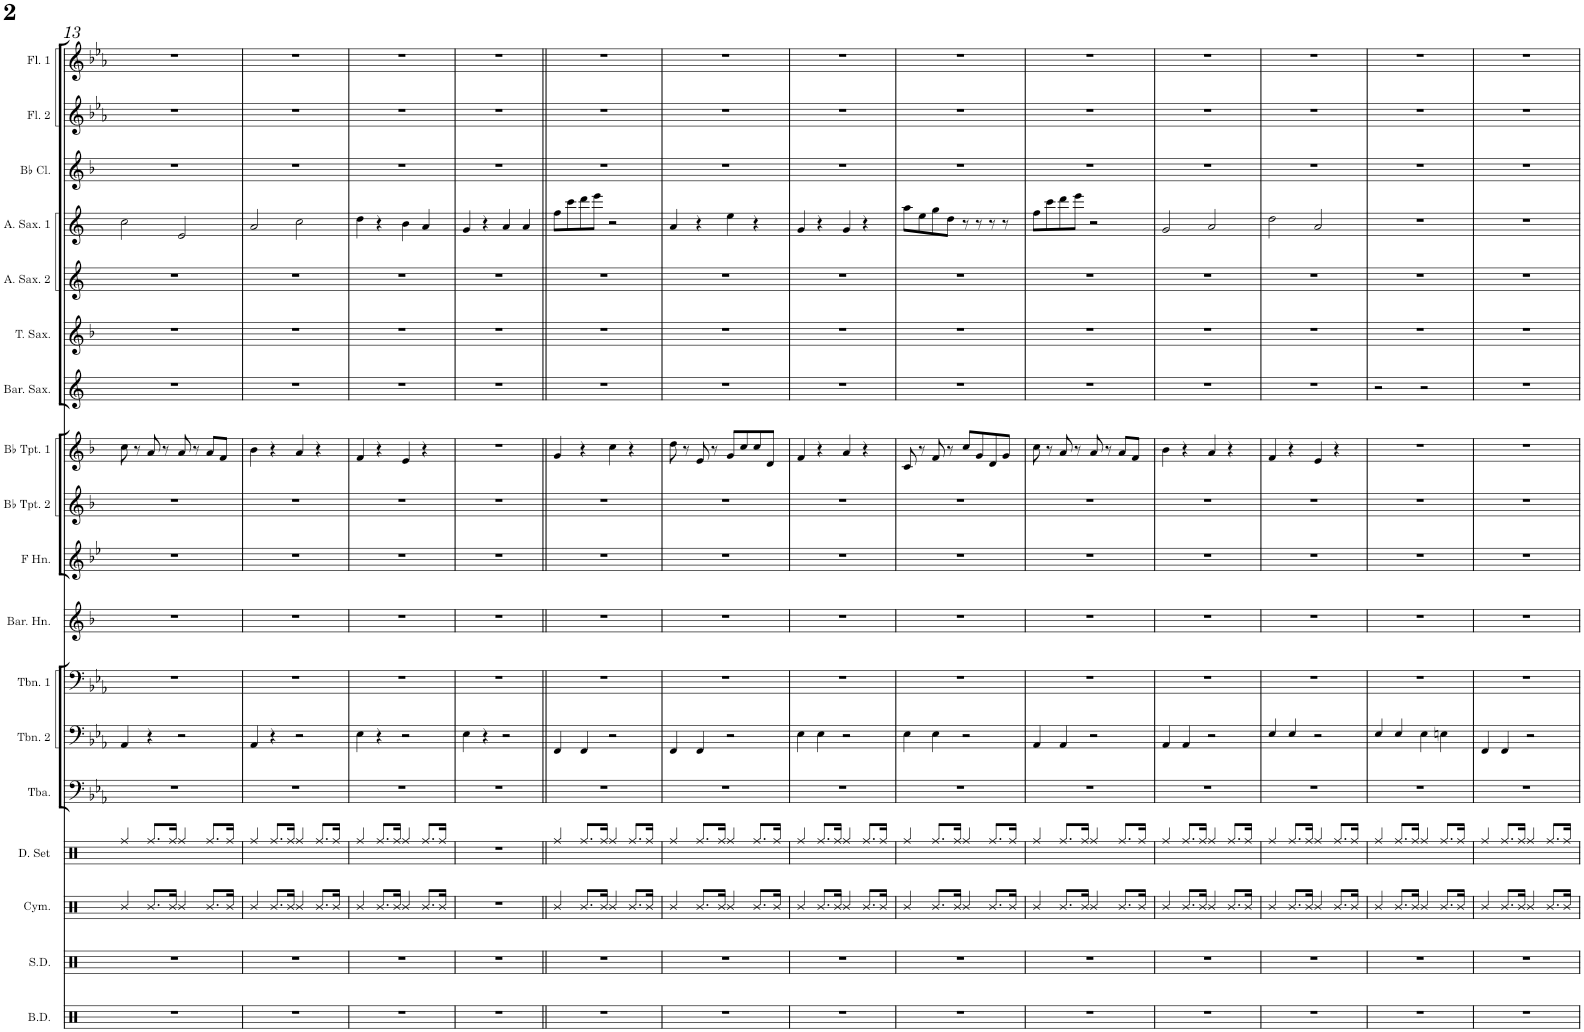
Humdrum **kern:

**kern	**kern	**kern	**kern	**kern	**kern	**kern	**kern	**kern	**kern	**kern	**kern	**kern	**kern	**kern	**kern	**kern	**kern
*part18	*part17	*part16	*part15	*part14	*part13	*part12	*part11	*part10	*part9	*part8	*part7	*part6	*part5	*part4	*part3	*part2	*part1
*staff18	*staff17	*staff16	*staff15	*staff14	*staff13	*staff12	*staff11	*staff10	*staff9	*staff8	*staff7	*staff6	*staff5	*staff4	*staff3	*staff2	*staff1
*I"Bass Drums	*I"Snare Drum	*I"Cymbals	*I"Drumset	*I"Tuba	*I"Trombone 2	*I"Trombone 1	*I"Baritone Horn	*I"Horn in F	*I"Bb Trumpet 2	*I"Bb Trumpet 1	*I"Baritone Saxophone	*I"Tenor Saxophone	*I"Alto Saxophone 2	*I"Alto Saxophone 1	*I"Bb Clarinet	*I"Flute 2	*I"Flute 1
*I'B.D.	*I'S.D.	*I'Cym.	*I'D. Set	*I'Tba.	*I'Tbn. 2	*I'Tbn. 1	*I'Bar. Hn.	*	*I'Bb Tpt. 2	*I'Bb Tpt. 1	*I'Bar. Sax.	*I'T. Sax.	*I'A. Sax. 2	*I'A. Sax. 1	*I'Bb Cl.	*I'Fl. 2	*I'Fl. 1
!!LO:PB:g=z
*clefX	*clefX	*clefX	*clefX	*clefF4	*clefF4	*clefF4	*clefG2	*clefG2	*clefG2	*clefG2	*clefG2	*clefG2	*clefG2	*clefG2	*clefG2	*clefG2	*clefG2
*	*	*	*	*	*	*	*Trd4c7	*Trd4c7	*Trd1c2	*Trd1c2	*Trd12c21	*Trd8c14	*Trd5c9	*Trd5c9	*Trd1c2	*	*
*k[]	*k[]	*k[]	*k[]	*k[b-e-a-]	*k[b-e-a-]	*k[b-e-a-]	*k[b-]	*k[b-e-]	*k[b-]	*k[b-]	*k[]	*k[b-]	*k[]	*k[]	*k[b-]	*k[b-e-a-]	*k[b-e-a-]
*M4/4	*M4/4	*M4/4	*M4/4	*M4/4	*M4/4	*M4/4	*M4/4	*M4/4	*M4/4	*M4/4	*M4/4	*M4/4	*M4/4	*M4/4	*M4/4	*M4/4	*M4/4
=13	=13	=13	=13	=13	=13	=13	=13	=13	=13	=13	=13	=13	=13	=13	=13	=13	=13
1r	1r	4R/	4Rff/	1r	4AA-/	1r	1r	1r	1r	8cc\	1r	1r	1r	2cc\	1r	1r	1r
.	.	.	.	.	.	.	.	.	.	8r	.	.	.	.	.	.	.
.	.	8.R/L	8.Rff/L	.	4r	.	.	.	.	8a/	.	.	.	.	.	.	.
.	.	.	.	.	.	.	.	.	.	8r	.	.	.	.	.	.	.
.	.	16R/Jk	16Rff/Jk	.	.	.	.	.	.	.	.	.	.	.	.	.	.
.	.	4R/	4Rff/	.	2r	.	.	.	.	8a/	.	.	.	2e/	.	.	.
.	.	.	.	.	.	.	.	.	.	8r	.	.	.	.	.	.	.
.	.	8.R/L	8.Rff/L	.	.	.	.	.	.	8a/L	.	.	.	.	.	.	.
.	.	.	.	.	.	.	.	.	.	8f/J	.	.	.	.	.	.	.
.	.	16R/Jk	16Rff/Jk	.	.	.	.	.	.	.	.	.	.	.	.	.	.
=14	=14	=14	=14	=14	=14	=14	=14	=14	=14	=14	=14	=14	=14	=14	=14	=14	=14
1r	1r	4R/	4Rff/	1r	4AA-/	1r	1r	1r	1r	4b-\	1r	1r	1r	2a/	1r	1r	1r
.	.	8.R/L	8.Rff/L	.	4r	.	.	.	.	4r	.	.	.	.	.	.	.
.	.	16R/Jk	16Rff/Jk	.	.	.	.	.	.	.	.	.	.	.	.	.	.
.	.	4R/	4Rff/	.	2r	.	.	.	.	4a/	.	.	.	2cc\	.	.	.
.	.	8.R/L	8.Rff/L	.	.	.	.	.	.	4r	.	.	.	.	.	.	.
.	.	16R/Jk	16Rff/Jk	.	.	.	.	.	.	.	.	.	.	.	.	.	.
=15	=15	=15	=15	=15	=15	=15	=15	=15	=15	=15	=15	=15	=15	=15	=15	=15	=15
1r	1r	4R/	4Rff/	1r	4E-\	1r	1r	1r	1r	4f/	1r	1r	1r	4dd\	1r	1r	1r
.	.	8.R/L	8.Rff/L	.	4r	.	.	.	.	4r	.	.	.	4r	.	.	.
.	.	16R/Jk	16Rff/Jk	.	.	.	.	.	.	.	.	.	.	.	.	.	.
.	.	4R/	4Rff/	.	2r	.	.	.	.	4e/	.	.	.	4b\	.	.	.
.	.	8.R/L	8.Rff/L	.	.	.	.	.	.	4r	.	.	.	4a/	.	.	.
.	.	16R/Jk	16Rff/Jk	.	.	.	.	.	.	.	.	.	.	.	.	.	.
=16	=16	=16	=16	=16	=16	=16	=16	=16	=16	=16	=16	=16	=16	=16	=16	=16	=16
1r	1r	1r	1r	1r	4E-\	1r	1r	1r	1r	1r	1r	1r	1r	4g/	1r	1r	1r
.	.	.	.	.	4r	.	.	.	.	.	.	.	.	4r	.	.	.
.	.	.	.	.	2r	.	.	.	.	.	.	.	.	4a/	.	.	.
.	.	.	.	.	.	.	.	.	.	.	.	.	.	4a/	.	.	.
=17||	=17||	=17||	=17||	=17||	=17||	=17||	=17||	=17||	=17||	=17||	=17||	=17||	=17||	=17||	=17||	=17||	=17||
1r	1r	4R/	4Rff/	1r	4FF/	1r	1r	1r	1r	4g/	1r	1r	1r	8ff\L	1r	1r	1r
.	.	.	.	.	.	.	.	.	.	.	.	.	.	8ccc\	.	.	.
.	.	8.R/L	8.Rff/L	.	4FF/	.	.	.	.	4r	.	.	.	8ddd\	.	.	.
.	.	.	.	.	.	.	.	.	.	.	.	.	.	8eee\J	.	.	.
.	.	16R/Jk	16Rff/Jk	.	.	.	.	.	.	.	.	.	.	.	.	.	.
.	.	4R/	4Rff/	.	2r	.	.	.	.	4cc\	.	.	.	2r	.	.	.
.	.	8.R/L	8.Rff/L	.	.	.	.	.	.	4r	.	.	.	.	.	.	.
.	.	16R/Jk	16Rff/Jk	.	.	.	.	.	.	.	.	.	.	.	.	.	.
=18	=18	=18	=18	=18	=18	=18	=18	=18	=18	=18	=18	=18	=18	=18	=18	=18	=18
1r	1r	4R/	4Rff/	1r	4FF/	1r	1r	1r	1r	8dd\	1r	1r	1r	4a/	1r	1r	1r
.	.	.	.	.	.	.	.	.	.	8r	.	.	.	.	.	.	.
.	.	8.R/L	8.Rff/L	.	4FF/	.	.	.	.	8e/	.	.	.	4r	.	.	.
.	.	.	.	.	.	.	.	.	.	8r	.	.	.	.	.	.	.
.	.	16R/Jk	16Rff/Jk	.	.	.	.	.	.	.	.	.	.	.	.	.	.
.	.	4R/	4Rff/	.	2r	.	.	.	.	8g/L	.	.	.	4ee\	.	.	.
.	.	.	.	.	.	.	.	.	.	8cc/	.	.	.	.	.	.	.
.	.	8.R/L	8.Rff/L	.	.	.	.	.	.	8cc/	.	.	.	4r	.	.	.
.	.	.	.	.	.	.	.	.	.	8d/J	.	.	.	.	.	.	.
.	.	16R/Jk	16Rff/Jk	.	.	.	.	.	.	.	.	.	.	.	.	.	.
=19	=19	=19	=19	=19	=19	=19	=19	=19	=19	=19	=19	=19	=19	=19	=19	=19	=19
1r	1r	4R/	4Rff/	1r	4E-\	1r	1r	1r	1r	4f/	1r	1r	1r	4g/	1r	1r	1r
.	.	8.R/L	8.Rff/L	.	4E-\	.	.	.	.	4r	.	.	.	4r	.	.	.
.	.	16R/Jk	16Rff/Jk	.	.	.	.	.	.	.	.	.	.	.	.	.	.
.	.	4R/	4Rff/	.	2r	.	.	.	.	4a/	.	.	.	4g/	.	.	.
.	.	8.R/L	8.Rff/L	.	.	.	.	.	.	4r	.	.	.	4r	.	.	.
.	.	16R/Jk	16Rff/Jk	.	.	.	.	.	.	.	.	.	.	.	.	.	.
=20	=20	=20	=20	=20	=20	=20	=20	=20	=20	=20	=20	=20	=20	=20	=20	=20	=20
1r	1r	4R/	4Rff/	1r	4E-\	1r	1r	1r	1r	8c/	1r	1r	1r	8aa\L	1r	1r	1r
.	.	.	.	.	.	.	.	.	.	8r	.	.	.	8ee\	.	.	.
.	.	8.R/L	8.Rff/L	.	4E-\	.	.	.	.	8f/	.	.	.	8gg\	.	.	.
.	.	.	.	.	.	.	.	.	.	8r	.	.	.	8dd\J	.	.	.
.	.	16R/Jk	16Rff/Jk	.	.	.	.	.	.	.	.	.	.	.	.	.	.
.	.	4R/	4Rff/	.	2r	.	.	.	.	8cc/L	.	.	.	8r	.	.	.
.	.	.	.	.	.	.	.	.	.	8g/	.	.	.	8r	.	.	.
.	.	8.R/L	8.Rff/L	.	.	.	.	.	.	8d/	.	.	.	8r	.	.	.
.	.	.	.	.	.	.	.	.	.	8g/J	.	.	.	8r	.	.	.
.	.	16R/Jk	16Rff/Jk	.	.	.	.	.	.	.	.	.	.	.	.	.	.
=21	=21	=21	=21	=21	=21	=21	=21	=21	=21	=21	=21	=21	=21	=21	=21	=21	=21
1r	1r	4R/	4Rff/	1r	4AA-/	1r	1r	1r	1r	8cc\	1r	1r	1r	8ff\L	1r	1r	1r
.	.	.	.	.	.	.	.	.	.	8r	.	.	.	8ccc\	.	.	.
.	.	8.R/L	8.Rff/L	.	4AA-/	.	.	.	.	8a/	.	.	.	8ddd\	.	.	.
.	.	.	.	.	.	.	.	.	.	8r	.	.	.	8eee\J	.	.	.
.	.	16R/Jk	16Rff/Jk	.	.	.	.	.	.	.	.	.	.	.	.	.	.
.	.	4R/	4Rff/	.	2r	.	.	.	.	8a/	.	.	.	2r	.	.	.
.	.	.	.	.	.	.	.	.	.	8r	.	.	.	.	.	.	.
.	.	8.R/L	8.Rff/L	.	.	.	.	.	.	8a/L	.	.	.	.	.	.	.
.	.	.	.	.	.	.	.	.	.	8f/J	.	.	.	.	.	.	.
.	.	16R/Jk	16Rff/Jk	.	.	.	.	.	.	.	.	.	.	.	.	.	.
=22	=22	=22	=22	=22	=22	=22	=22	=22	=22	=22	=22	=22	=22	=22	=22	=22	=22
1r	1r	4R/	4Rff/	1r	4AA-/	1r	1r	1r	1r	4b-\	1r	1r	1r	2g/	1r	1r	1r
.	.	8.R/L	8.Rff/L	.	4AA-/	.	.	.	.	4r	.	.	.	.	.	.	.
.	.	16R/Jk	16Rff/Jk	.	.	.	.	.	.	.	.	.	.	.	.	.	.
.	.	4R/	4Rff/	.	2r	.	.	.	.	4a/	.	.	.	2a/	.	.	.
.	.	8.R/L	8.Rff/L	.	.	.	.	.	.	4r	.	.	.	.	.	.	.
.	.	16R/Jk	16Rff/Jk	.	.	.	.	.	.	.	.	.	.	.	.	.	.
=23	=23	=23	=23	=23	=23	=23	=23	=23	=23	=23	=23	=23	=23	=23	=23	=23	=23
1r	1r	4R/	4Rff/	1r	4E-/	1r	1r	1r	1r	4f/	1r	1r	1r	2dd\	1r	1r	1r
.	.	8.R/L	8.Rff/L	.	4E-/	.	.	.	.	4r	.	.	.	.	.	.	.
.	.	16R/Jk	16Rff/Jk	.	.	.	.	.	.	.	.	.	.	.	.	.	.
.	.	4R/	4Rff/	.	2r	.	.	.	.	4e/	.	.	.	2a/	.	.	.
.	.	8.R/L	8.Rff/L	.	.	.	.	.	.	4r	.	.	.	.	.	.	.
.	.	16R/Jk	16Rff/Jk	.	.	.	.	.	.	.	.	.	.	.	.	.	.
=24	=24	=24	=24	=24	=24	=24	=24	=24	=24	=24	=24	=24	=24	=24	=24	=24	=24
1r	1r	4R/	4Rff/	1r	4E-/	1r	1r	1r	1r	1r	2r	1r	1r	1r	1r	1r	1r
.	.	8.R/L	8.Rff/L	.	4E-/	.	.	.	.	.	.	.	.	.	.	.	.
.	.	16R/Jk	16Rff/Jk	.	.	.	.	.	.	.	.	.	.	.	.	.	.
.	.	4R/	4Rff/	.	4E-\	.	.	.	.	.	2r	.	.	.	.	.	.
.	.	8.R/L	8.Rff/L	.	4En\	.	.	.	.	.	.	.	.	.	.	.	.
.	.	16R/Jk	16Rff/Jk	.	.	.	.	.	.	.	.	.	.	.	.	.	.
=25	=25	=25	=25	=25	=25	=25	=25	=25	=25	=25	=25	=25	=25	=25	=25	=25	=25
1r	1r	4R/	4Rff/	1r	4FF/	1r	1r	1r	1r	1r	1r	1r	1r	1r	1r	1r	1r
.	.	8.R/L	8.Rff/L	.	4FF/	.	.	.	.	.	.	.	.	.	.	.	.
.	.	16R/Jk	16Rff/Jk	.	.	.	.	.	.	.	.	.	.	.	.	.	.
.	.	4R/	4Rff/	.	2r	.	.	.	.	.	.	.	.	.	.	.	.
.	.	8.R/L	8.Rff/L	.	.	.	.	.	.	.	.	.	.	.	.	.	.
.	.	16R/Jk	16Rff/Jk	.	.	.	.	.	.	.	.	.	.	.	.	.	.
=	=	=	=	=	=	=	=	=	=	=	=	=	=	=	=	=	=
*-	*-	*-	*-	*-	*-	*-	*-	*-	*-	*-	*-	*-	*-	*-	*-	*-	*-
